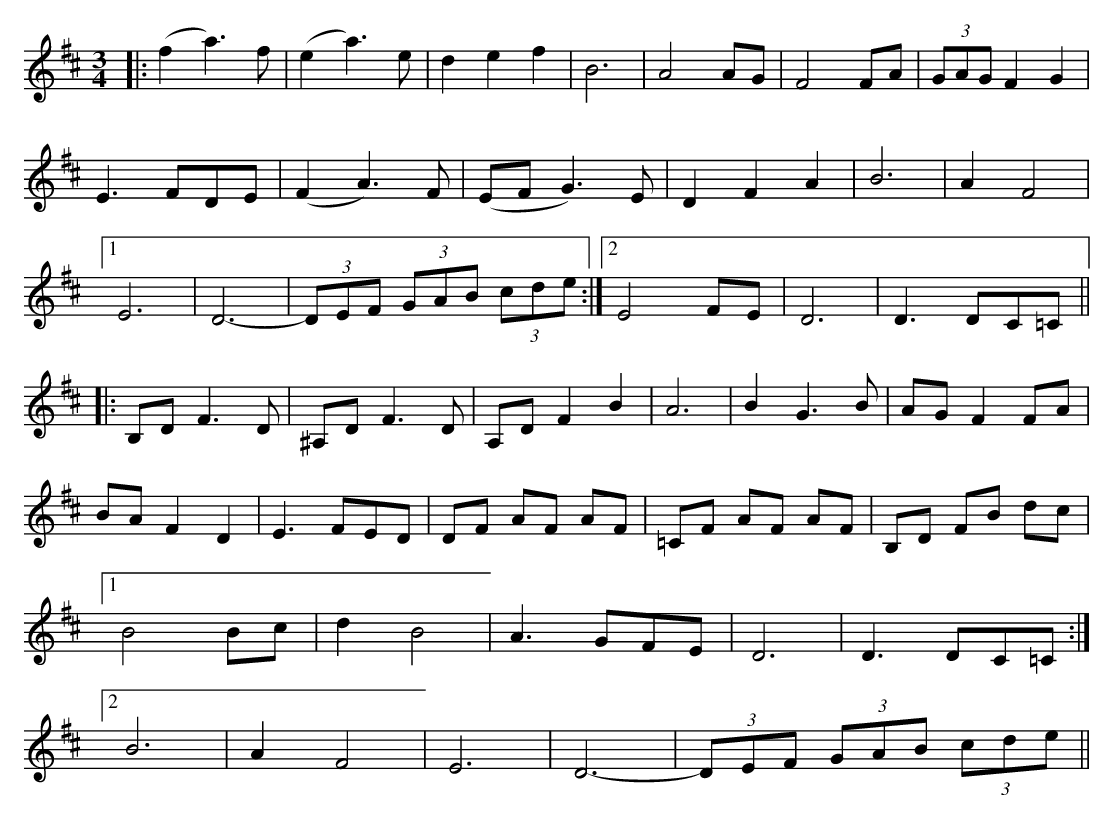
X:1
M:3/4
K:D
|: (f2 a3) f| (e2a3) e| d2 e2 f2| B6| A4 AG|F4 FA|(3GAG F2 G2|
 E3 FDE| (F2 A3) F| (EF G3) E| D2 F2 A2| B6| A2 F4|
[1 E6| D6--|(3DEF (3GAB (3cde:|2 E4 FE| D6| D3 DC=C||
|: B,D F3 D| ^A,D F3 D| A,D F2B2| A6|B2 G3 B| AG F2 FA|
 BA F2 D2| E3 FED| DF AF AF| =CF AF AF|B,D FB dc|
[1 B4 Bc| d2 B4| A3 GFE| D6|D3 DC=C:|
[2 B6| A2 F4| E6| D6-|(3DEF (3GAB (3cde||
